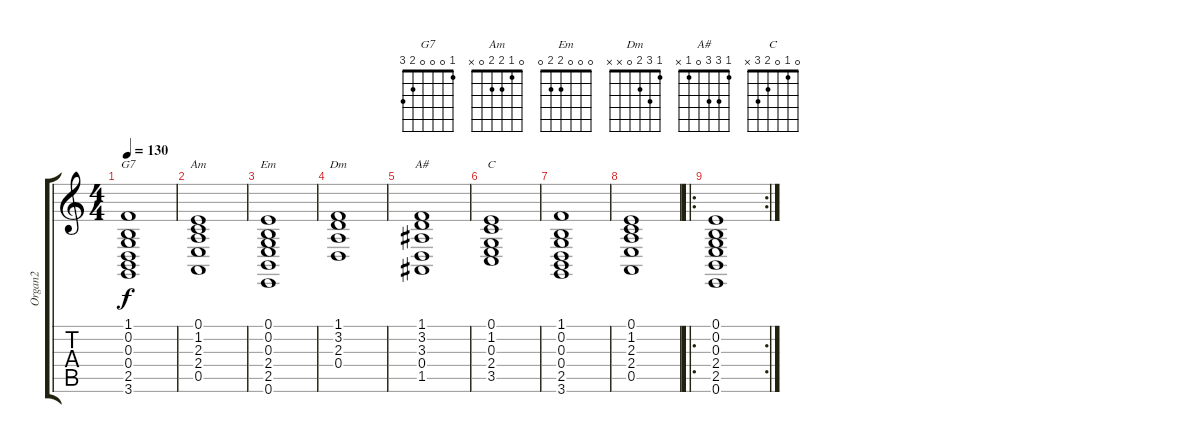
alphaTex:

\track ("Organ2" "Organ2") {instrument drawbarorgan}
\staff {score tabs}
\tuning (E4 B3 G3 D3 A2 E2) {hide}
\chord ("G7" 1 0 0 0 2 3)
\chord ("Am" 0 1 2 2 0 x)
\chord ("Em" 0 0 0 2 2 0)
\chord ("Dm" 1 3 2 0 x x)
\chord ("A#" 1 3 3 0 1 x)
\chord ("C" 0 1 0 2 3 x)
\ts (4 4)
\tempo 130
\clef g2
\ks c
(1.1 0.2 0.3 0.4 2.5 3.6).1{ch "G7" dy f} |
(0.1 1.2 2.3 2.4 0.5).1{ch "Am"} |
(0.1 0.2 0.3 2.4 2.5 0.6).1{ch "Em"} |
(1.1 3.2 2.3 0.4).1{ch "Dm"} |
(1.1 3.2 3.3 0.4 1.5).1{ch "A#"} |
(0.1 1.2 0.3 2.4 3.5).1{ch "C"} |
(1.1 0.2 0.3 0.4 2.5 3.6).1 |
(0.1 1.2 2.3 2.4 0.5).1 |
\ro
\rc 2
(0.1 0.2 0.3 2.4 2.5 0.6).1
